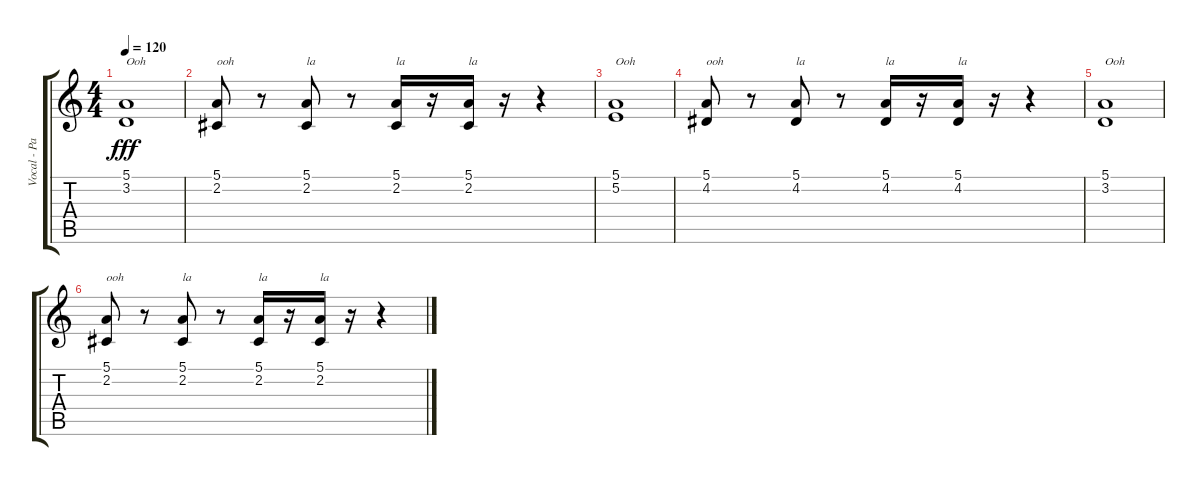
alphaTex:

\track ("Vocal - Paul" "Vocal - Pa") {instrument altosax}
\staff {score tabs}
\tuning (E4 B3 G3 D3 A2 E2) {hide}
\ts (4 4)
\tempo 120
\clef g2
\ks c
(5.1 3.2).1{txt "Ooh" dy fff volume 7} |
(5.1 2.2).8{txt "ooh"} r.8 (5.1 2.2).8{txt "la"} r.8 (5.1 2.2).16{txt "la"} r.16 (5.1 2.2).16{txt "la"} r.16 r.4 |
(5.1 5.2).1{txt "Ooh" volume 5} |
(5.1 4.2).8{txt "ooh"} r.8 (5.1 4.2).8{txt "la"} r.8 (5.1 4.2).16{txt "la"} r.16 (5.1 4.2).16{txt "la"} r.16 r.4 |
(5.1 3.2).1{txt "Ooh" volume 3} |
(5.1 2.2).8{txt "ooh" volume 2} r.8 (5.1 2.2).8{txt "la"} r.8 (5.1 2.2).16{txt "la"} r.16 (5.1 2.2).16{txt "la"} r.16 r.4
